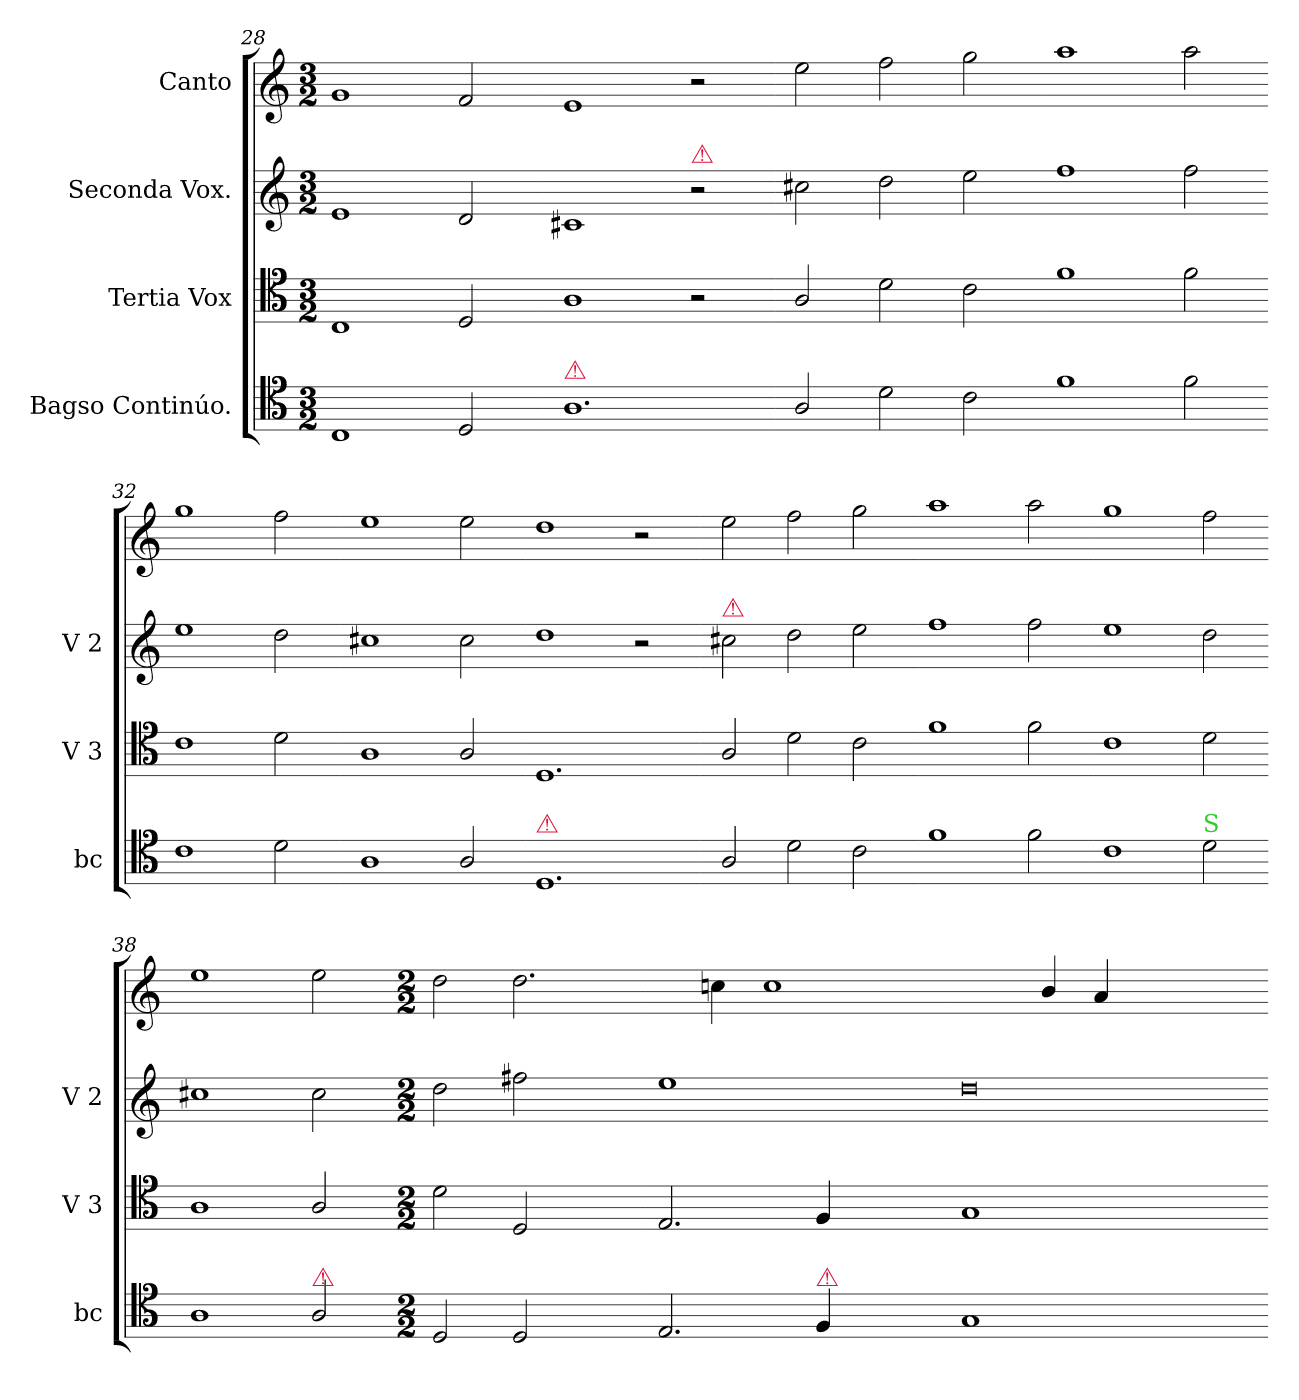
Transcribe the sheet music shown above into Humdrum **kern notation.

**kern	**kern	**kern	**kern
*part4	*part3	*part2	*part1
*staff4	*staff3	*staff2	*staff1
*I"Bagso Continúo.	*I"Tertia Vox	*I"Seconda Vox.	*I"Canto
*I'bc	*I'V 3	*I'V 2	*
*clefC4	*clefC4	*clefG2	*clefG2
*k[]	*k[]	*k[]	*k[]
*a:	*a:	*a:	*a:
*M3/2	*M3/2	*M3/2	*M3/2
=28	=28	=28	=28
1C	1C	1e	1g
2D/	2D/	2d/	2f/
=29-	=29-	=29-	=29-
!LO:TX:a:color=crimson:t=⚠	!	!	!
1.A	1A	1c#X	1e
!	!	!LO:TX:a:color=crimson:t=⚠	!
.	2r	2r	2r
=30-	=30-	=30-	=30-
2A/	2A/	2cc#X\	2ee\
2d\	2d\	2dd\	2ff\
2c\	2c\	2ee\	2gg\
=31-	=31-	=31-	=31-
1f	1f	1ff	1aa
2f\	2f\	2ff\	2aa\
=32-	=32-	=32-	=32-
1c	1c	1ee	1gg
2d\	2d\	2dd\	2ff\
=33-	=33-	=33-	=33-
1A	1A	1cc#X	1ee
2A/	2A/	2cc#\	2ee\
=34-	=34-	=34-	=34-
!LO:TX:a:color=crimson:t=⚠	!	!	!
1.D	1.D	1dd	1dd
.	.	2r	2r
=35-	=35-	=35-	=35-
!	!	!LO:TX:a:color=crimson:t=⚠	!
2A/	2A/	2cc#X\	2ee\
2d\	2d\	2dd\	2ff\
2c\	2c\	2ee\	2gg\
=36-	=36-	=36-	=36-
1f	1f	1ff	1aa
2f\	2f\	2ff\	2aa\
=37-	=37-	=37-	=37-
1c	1c	1ee	1gg
!LO:TX:a:color=limegreen:t=S	!	!	!
2d	2d\	2dd\	2ff\
=38-	=38-	=38-	=38-
1A	1A	1cc#X	1ee
!LO:TX:a:color=crimson:t=⚠	!	!	!
2A/	2A/	2cc#\	2ee\
=-	=-	=-	=-
*M2/2	*M2/2	*M2/2	*M2/2
2D/	2d\	2dd\	2dd\
2D/	2D/	2ff#X\	2.dd\
4ryy	4ryy	4ryy	.
=39-	=39-	=39-	=39-
2.E/	2.E/	1ee	4ryy
.	.	.	4ccn\
.	.	.	1cc
!LO:TX:a:color=crimson:t=⚠	!	!	!
4F/	4F/	.	.
2ryy	2ryy	2ryy	.
=40-	=40-	=40-	=40-
1G	1G	0dd	2ryy
.	.	.	4b/
.	.	.	4a/
1ryy	1ryy	.	1ryy
=-	=-	=-	=-
*-	*-	*-	*-
